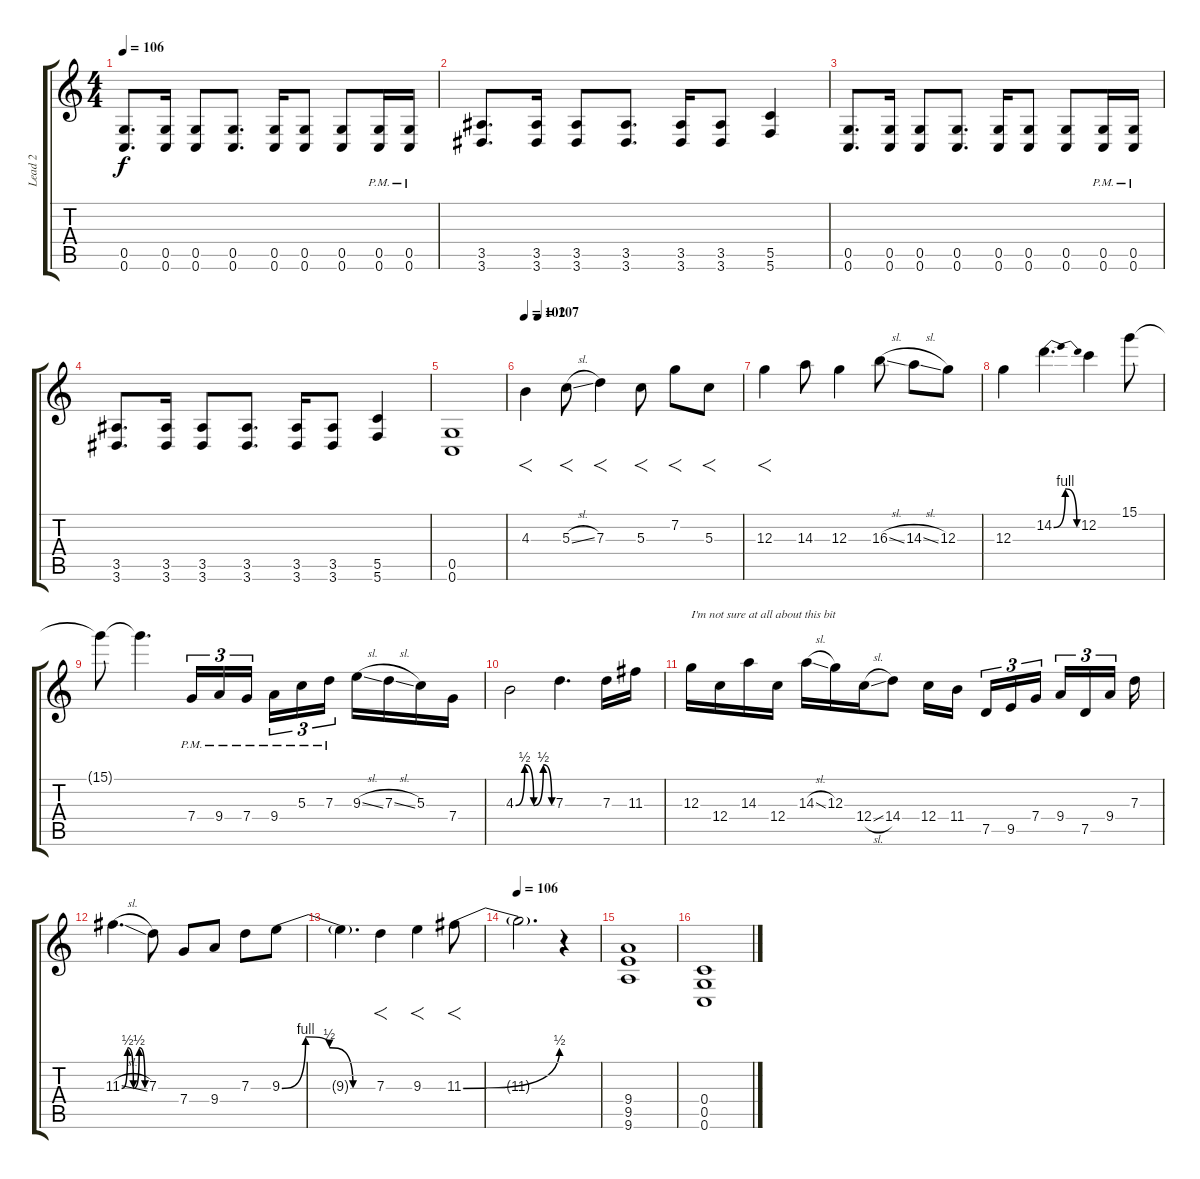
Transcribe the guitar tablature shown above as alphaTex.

\track ("Lead 2" "Lead 2") {instrument distortionguitar}
\staff {score tabs}
\tuning (E4 C4 G3 C3 G2 C2) {hide}
\ts (4 4)
\tempo 106
\clef g2
\ks c
(0.5 0.6).8{d dy f} (0.5 0.6).16 (0.5 0.6).8 (0.5 0.6).8{d} (0.5 0.6).16 (0.5 0.6).8 (0.5 0.6).8 (0.5{pm} 0.6{pm}).16 (0.5{pm} 0.6{pm}).16 |
(3.5 3.6).8{d} (3.5 3.6).16 (3.5 3.6).8 (3.5 3.6).8{d} (3.5 3.6).16 (3.5 3.6).8 (5.5 5.6).4 |
(0.5 0.6).8{d} (0.5 0.6).16 (0.5 0.6).8 (0.5 0.6).8{d} (0.5 0.6).16 (0.5 0.6).8 (0.5 0.6).8 (0.5{pm} 0.6{pm}).16 (0.5{pm} 0.6{pm}).16 |
(3.5 3.6).8{d} (3.5 3.6).16 (3.5 3.6).8 (3.5 3.6).8{d} (3.5 3.6).16 (3.5 3.6).8 (5.5 5.6).4 |
(0.5 0.6).1 |
\tempo (107 0.0625)
\tempo 102
4.3.4{f} 5.3{sl}.8{f} 7.3.4{f} 5.3.8{f} 7.2.8{f} 5.3.8{f} |
12.3.4{f} 14.3.8 12.3.4 16.3{sl}.8 14.3{sl}.8 12.3.8 |
12.3.4 14.2{be (bendrelease 0 0 15 4 30 4 60 0)}.4{d} 12.2.4 15.1.8 |
15.1{t}.8 15.1{t}.4{d} 7.4{pm}.16{tu (3 2)} 9.4{pm}.16{tu (3 2)} 7.4{pm}.16{tu (3 2) beam splitsecondary} 9.4{pm}.16{tu (3 2)} 5.3{pm}.16{tu (3 2)} 7.3{pm}.16{tu (3 2)} 9.3{sl}.16 7.3{sl}.16 5.3.16 7.4.16 |
4.3{be (custom 0 0 15 2 30 0 46 2 60 0)}.2 7.3.4{d} 7.3.16 11.3.16 |
12.3.16{txt "I'm not sure at all about this bit"} 12.4.16 14.3.16 12.4.16 14.3{sl}.16 12.3.16 12.4{sl}.16 14.4.8 12.4.16 11.4.16{beam splitsecondary} 7.5.16{tu (3 2)} 9.5.16{tu (3 2)} 7.4.16{tu (3 2) beam splitsecondary} 9.4.16{tu (3 2)} 7.5.16{tu (3 2)} 9.4.16{tu (3 2) beam splitsecondary} 7.3.16 |
11.3{be (custom 0 0 15 2 30 0 45 2 60 0) sl}.4{d} 7.3.8 7.4.8 9.4.8 7.3.8 9.3{be (custom 0 0 15 4 30 2 45 0 60 0)}.8 |
9.3{t}.4{d} 7.3.4{f} 9.3.4{f} 11.3{be (bend 0 0 60 2)}.8{f} |
\tempo 106
11.3{t}.2{d} r.4 |
(9.4 9.5 9.6).1 |
(0.4 0.5 0.6).1
